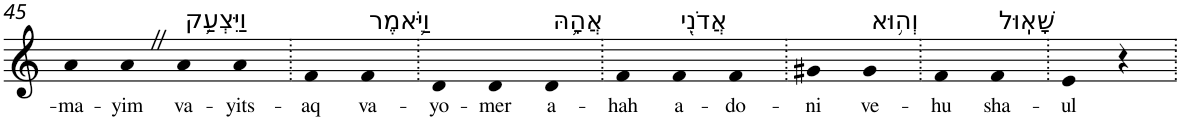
**kern	**text
*part1	*part1
*staff1	*staff1
*I"Piano	*
*I'Pno	*
!!LO:PB:g=z
*clefG2	*
*k[]	*
=45	=45
!	!LO:LY:b
4a	-ma-
!	!LO:LY:b
4aZ	-yim
!LO:TX:a:t=וַיִּצְעַ֥ק	!
!	!LO:LY:b
4a	va-
!	!LO:LY:b
4a	-yits-
=46.	=46.
!	!LO:LY:b
4f	-aq
!LO:TX:a:t=וַיֹּ֛אמֶר	!
!	!LO:LY:b
4f	va-
=47.	=47.
!	!LO:LY:b
4d	-yo-
!	!LO:LY:b
4d	-mer
!LO:TX:a:t=אֲהָ֥הּ	!
!	!LO:LY:b
4d	a-
=48.	=48.
!	!LO:LY:b
4f	-hah
!LO:TX:a:t=אֲדֹנִ֖י	!
!	!LO:LY:b
4f	a-
!	!LO:LY:b
4f	-do-
=49.	=49.
!	!LO:LY:b
4g#X	-ni
!LO:TX:a:t=וְה֥וּא	!
!	!LO:LY:b
4g#	ve-
=50.	=50.
!	!LO:LY:b
4f	-hu
!LO:TX:a:t=שָׁאֽוּל	!
!	!LO:LY:b
4f	sha-
=51.	=51.
!	!LO:LY:b
4e	-ul
4r	.
=.	=.
*-	*-
